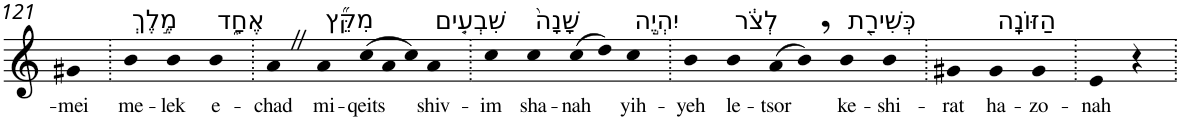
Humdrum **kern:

**kern	**text
*part1	*part1
*staff1	*staff1
*I"Piano	*
*I'Pno	*
!!LO:PB:g=z
*clefG2	*
*k[]	*
=121	=121
!	!LO:LY:b
4g#X	-mei
=122.	=122.
!LO:TX:a:t=מֶ֣לֶךְ	!
!	!LO:LY:b
4b	me-
!	!LO:LY:b
4b	-lek
!LO:TX:a:t=אֶחָ֑ד	!
!	!LO:LY:b
4b	e-
=123.	=123.
!	!LO:LY:b
4aZ	-chad
!LO:TX:a:t=מִקֵּ֞ץ	!
!	!LO:LY:b
4a	mi-
!	!LO:LY:b
(12cc	-qeits
12a	.
12cc)	.
!LO:TX:a:t=שִׁבְעִ֤ים	!
!	!LO:LY:b
4a	shiv-
=124.	=124.
!	!LO:LY:b
4cc	-im
!LO:TX:a:t=שָׁנָה֙	!
!	!LO:LY:b
4cc	sha-
!	!LO:LY:b
(8cc	-nah
8dd)	.
!LO:TX:a:t=יִהְיֶ֣ה	!
!	!LO:LY:b
4cc	yih-
=125.	=125.
!	!LO:LY:b
4b	-yeh
!LO:TX:a:t=לְצֹ֔ר	!
!	!LO:LY:b
4b	le-
!	!LO:LY:b
(8a	-tsor
8b,)	.
!LO:TX:a:t=כְּשִׁירַ֖ת	!
!	!LO:LY:b
4b	ke-
!	!LO:LY:b
4b	-shi-
=126.	=126.
!	!LO:LY:b
4g#X	-rat
!LO:TX:a:t=הַזּוֹנָֽה	!
!	!LO:LY:b
4g#	ha-
!	!LO:LY:b
4g#	-zo-
=127.	=127.
!	!LO:LY:b
4e	-nah
4r	.
=.	=.
*-	*-
